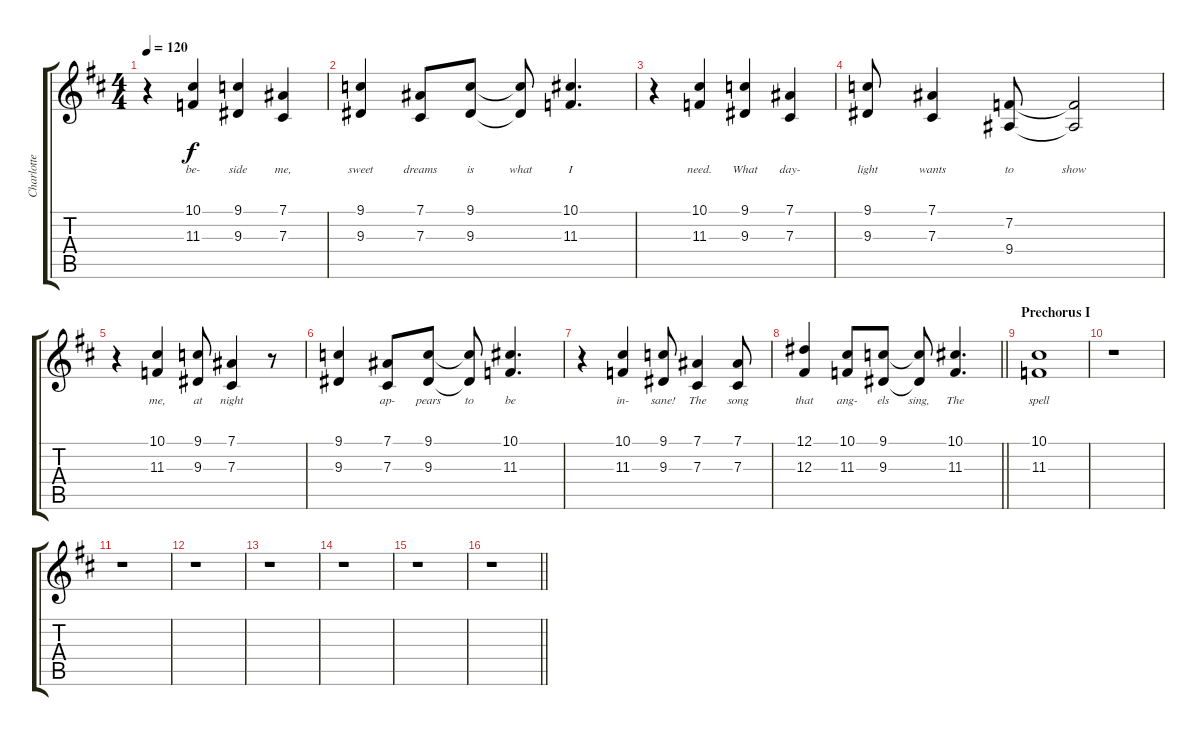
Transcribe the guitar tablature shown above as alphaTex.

\track ("Charlotte" "Charlotte") {instrument choiraahs}
\staff {score tabs}
\tuning (Eb4 Bb3 Gb3 Db3 Ab2 Eb2) {hide}
\ts (4 4)
\tempo 120
\clef g2
\ks bminor
r.4{dy f} (10.1 11.3).4{lyrics (0 "be-") lyrics (1 "") lyrics (2 "") lyrics (3 "") lyrics (4 "")} (9.1 9.3).4{lyrics (0 "side") lyrics (1 "") lyrics (2 "") lyrics (3 "") lyrics (4 "")} (7.1 7.3).4{lyrics (0 "me,") lyrics (1 "") lyrics (2 "") lyrics (3 "") lyrics (4 "")} |
(9.1 9.3).4{lyrics (0 "sweet") lyrics (1 "") lyrics (2 "") lyrics (3 "") lyrics (4 "")} (7.1 7.3).8{lyrics (0 "dreams") lyrics (1 "") lyrics (2 "") lyrics (3 "") lyrics (4 "")} (9.1 9.3).8{lyrics (0 "is") lyrics (1 "") lyrics (2 "") lyrics (3 "") lyrics (4 "")} (9.1{t} 9.3{t}).8{lyrics (0 "what") lyrics (1 "") lyrics (2 "") lyrics (3 "") lyrics (4 "")} (10.1 11.3).4{d lyrics (0 "I") lyrics (1 "") lyrics (2 "") lyrics (3 "") lyrics (4 "")} |
r.4 (10.1 11.3).4{lyrics (0 "need.") lyrics (1 "") lyrics (2 "") lyrics (3 "") lyrics (4 "")} (9.1 9.3).4{lyrics (0 "What") lyrics (1 "") lyrics (2 "") lyrics (3 "") lyrics (4 "")} (7.1 7.3).4{lyrics (0 "day-") lyrics (1 "") lyrics (2 "") lyrics (3 "") lyrics (4 "")} |
(9.1 9.3).8{lyrics (0 "light") lyrics (1 "") lyrics (2 "") lyrics (3 "") lyrics (4 "")} (7.1 7.3).4{lyrics (0 "wants") lyrics (1 "") lyrics (2 "") lyrics (3 "") lyrics (4 "")} (7.2 9.4).8{lyrics (0 "to") lyrics (1 "") lyrics (2 "") lyrics (3 "") lyrics (4 "")} (7.2{t} 9.4{t}).2{lyrics (0 "show") lyrics (1 "") lyrics (2 "") lyrics (3 "") lyrics (4 "")} |
r.4 (10.1 11.3).4{lyrics (0 "me,") lyrics (1 "") lyrics (2 "") lyrics (3 "") lyrics (4 "")} (9.1 9.3).8{lyrics (0 "at") lyrics (1 "") lyrics (2 "") lyrics (3 "") lyrics (4 "")} (7.1 7.3).4{lyrics (0 "night") lyrics (1 "") lyrics (2 "") lyrics (3 "") lyrics (4 "")} r.8 |
(9.1 9.3).4{lyrics (0 "") lyrics (1 "") lyrics (2 "") lyrics (3 "") lyrics (4 "")} (7.1 7.3).8{lyrics (0 "ap-") lyrics (1 "") lyrics (2 "") lyrics (3 "") lyrics (4 "")} (9.1 9.3).8{lyrics (0 "pears") lyrics (1 "") lyrics (2 "") lyrics (3 "") lyrics (4 "")} (9.1{t} 9.3{t}).8{lyrics (0 "to") lyrics (1 "") lyrics (2 "") lyrics (3 "") lyrics (4 "")} (10.1 11.3).4{d lyrics (0 "be") lyrics (1 "") lyrics (2 "") lyrics (3 "") lyrics (4 "")} |
r.4 (10.1 11.3).4{lyrics (0 "in-") lyrics (1 "") lyrics (2 "") lyrics (3 "") lyrics (4 "")} (9.1 9.3).8{lyrics (0 "sane!") lyrics (1 "") lyrics (2 "") lyrics (3 "") lyrics (4 "")} (7.1 7.3).4{lyrics (0 "The") lyrics (1 "") lyrics (2 "") lyrics (3 "") lyrics (4 "")} (7.1 7.3).8{lyrics (0 "song") lyrics (1 "") lyrics (2 "") lyrics (3 "") lyrics (4 "")} |
\barLineRight lightlight
(12.1 12.3).4{lyrics (0 "that") lyrics (1 "") lyrics (2 "") lyrics (3 "") lyrics (4 "")} (10.1 11.3).8{lyrics (0 "ang-") lyrics (1 "") lyrics (2 "") lyrics (3 "") lyrics (4 "")} (9.1 9.3).8{lyrics (0 "els") lyrics (1 "") lyrics (2 "") lyrics (3 "") lyrics (4 "")} (9.1{t} 9.3{t}).8{lyrics (0 "sing,") lyrics (1 "") lyrics (2 "") lyrics (3 "") lyrics (4 "")} (10.1 11.3).4{d lyrics (0 "The") lyrics (1 "") lyrics (2 "") lyrics (3 "") lyrics (4 "")} |
\section ("" "Prechorus I")
(10.1 11.3).1{lyrics (0 "spell") lyrics (1 "") lyrics (2 "") lyrics (3 "") lyrics (4 "")} |
r.1 |
r.1 |
r.1 |
r.1 |
r.1 |
r.1 |
\barLineRight lightlight
r.1
